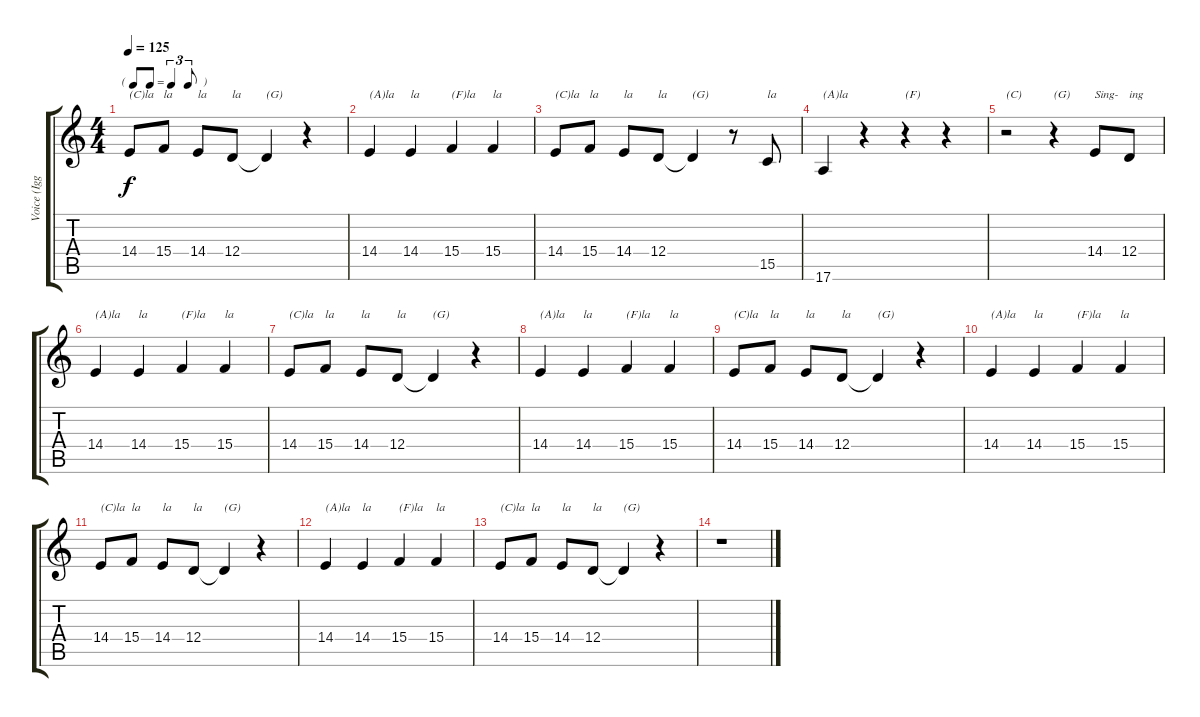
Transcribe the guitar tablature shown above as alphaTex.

\track ("Voice (Iggy)" "Voice (Igg") {instrument steeldrums}
\staff {score tabs}
\tuning (E4 B3 G3 D3 A2 E2) {hide}
\ts (4 4)
\tf triplet8th
\tempo 125
\clef g2
\ks c
14.4.8{txt "(C)la" dy f} 15.4.8{txt "la"} 14.4.8{txt "la"} 12.4.8{txt "la"} 12.4{t}.4{txt "(G)"} r.4 |
14.4.4{txt "(A)la"} 14.4.4{txt "la"} 15.4.4{txt "(F)la"} 15.4.4{txt "la"} |
14.4.8{txt "(C)la"} 15.4.8{txt "la"} 14.4.8{txt "la"} 12.4.8{txt "la"} 12.4{t}.4{txt "(G)"} r.8 15.5.8{txt "la"} |
17.6.4{txt "(A)la"} r.4 r.4{txt "(F)"} r.4 |
r.2{txt "(C)"} r.4{txt "(G)"} 14.4.8{txt "Sing-"} 12.4.8{txt "ing"} |
14.4.4{txt "(A)la"} 14.4.4{txt "la"} 15.4.4{txt "(F)la"} 15.4.4{txt "la"} |
14.4.8{txt "(C)la"} 15.4.8{txt "la"} 14.4.8{txt "la"} 12.4.8{txt "la"} 12.4{t}.4{txt "(G)"} r.4 |
14.4.4{txt "(A)la"} 14.4.4{txt "la"} 15.4.4{txt "(F)la"} 15.4.4{txt "la"} |
14.4.8{txt "(C)la"} 15.4.8{txt "la"} 14.4.8{txt "la"} 12.4.8{txt "la"} 12.4{t}.4{txt "(G)"} r.4 |
14.4.4{txt "(A)la"} 14.4.4{txt "la"} 15.4.4{txt "(F)la"} 15.4.4{txt "la"} |
14.4.8{txt "(C)la"} 15.4.8{txt "la"} 14.4.8{txt "la"} 12.4.8{txt "la"} 12.4{t}.4{txt "(G)"} r.4 |
14.4.4{txt "(A)la"} 14.4.4{txt "la"} 15.4.4{txt "(F)la"} 15.4.4{txt "la"} |
14.4.8{txt "(C)la"} 15.4.8{txt "la"} 14.4.8{txt "la"} 12.4.8{txt "la"} 12.4{t}.4{txt "(G)"} r.4 |
r.1
